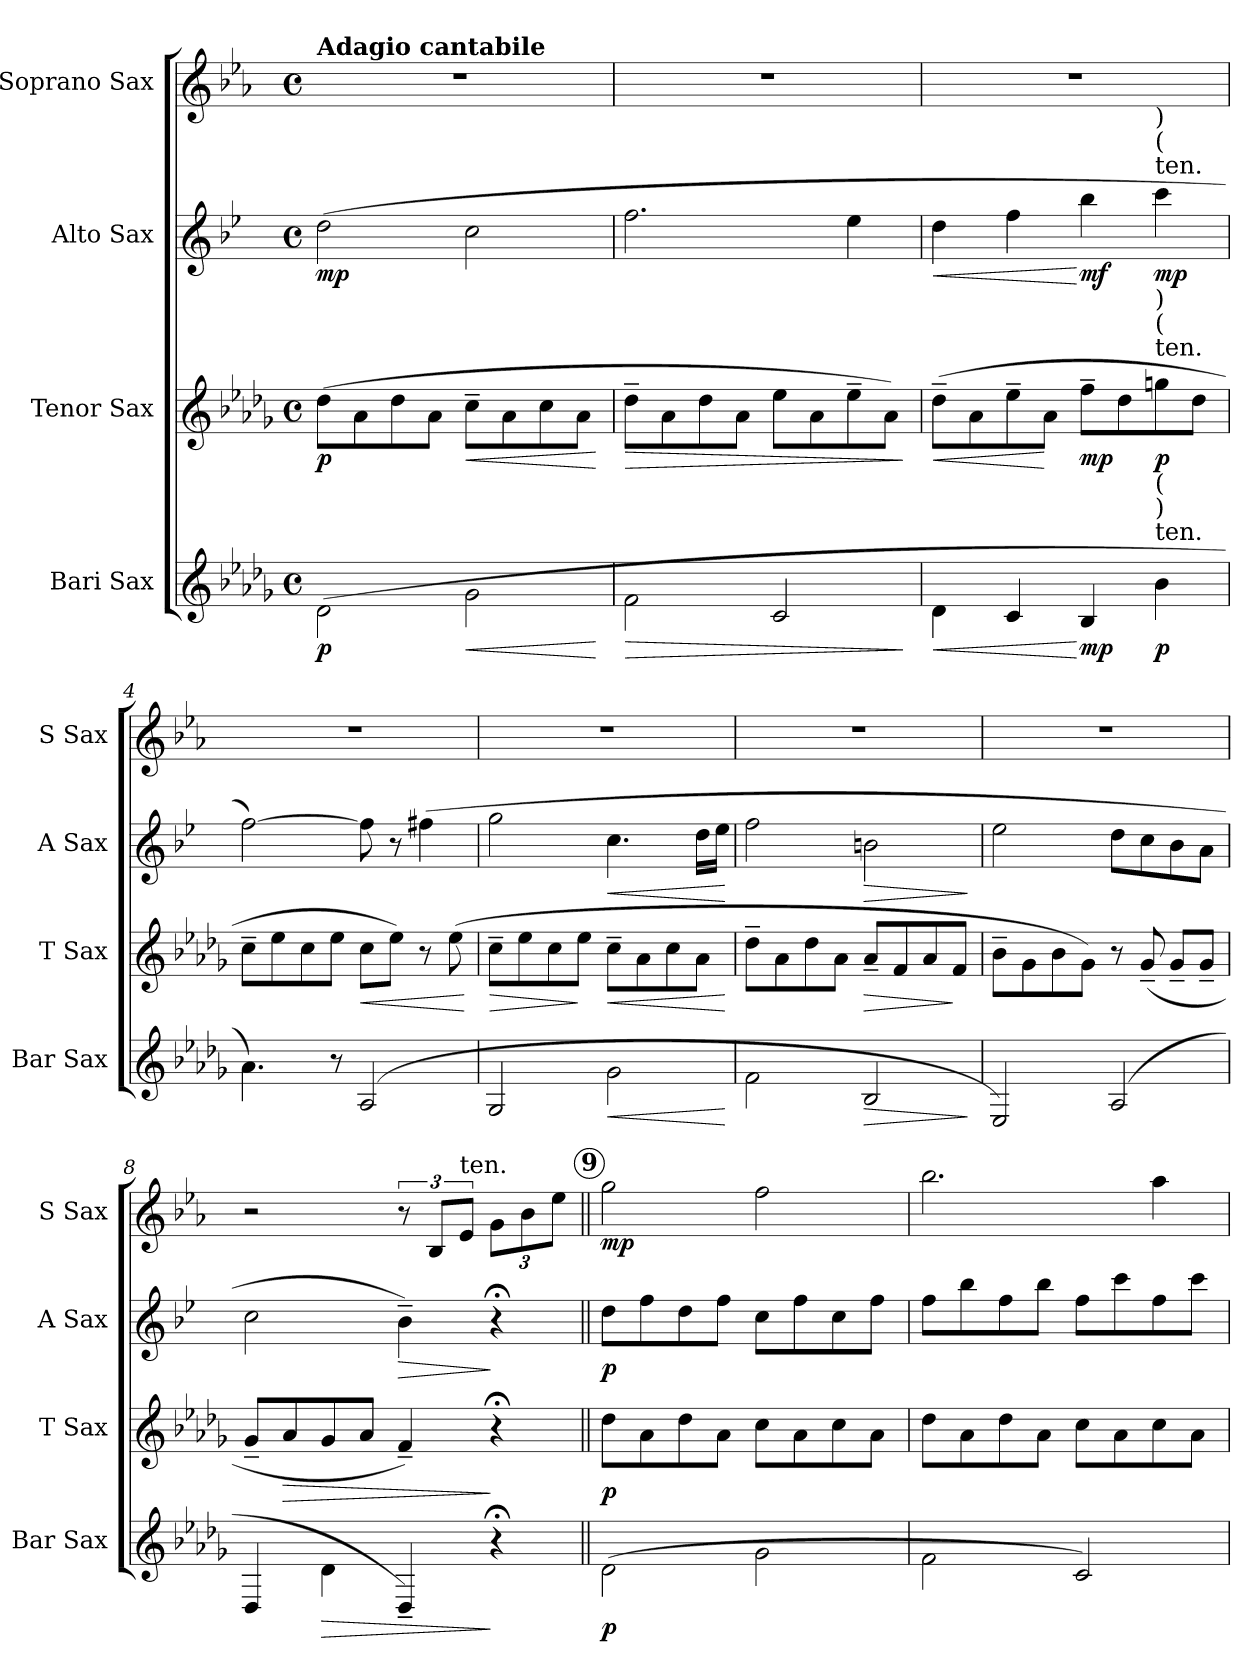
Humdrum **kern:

**kern	**dynam	**kern	**dynam	**kern	**dynam	**kern	**dynam
*part4	*part4	*part3	*part3	*part2	*part2	*part1	*part1
*staff4	*staff4	*staff3	*staff3	*staff2	*staff2	*staff1	*staff1
*I"Bari Sax	*	*I"Tenor Sax	*	*I"Alto Sax	*	*I"Soprano Sax	*
*I'Bar Sax	*	*I'T Sax	*	*I'A Sax	*	*I'S Sax	*
*clefG2	*	*clefG2	*	*clefG2	*	*clefG2	*
*ITrd12c21	*	*ITrd8c14	*	*ITrd5c9	*	*ITrd1c2	*
*k[b-e-a-d-g-]	*	*k[b-e-a-d-g-]	*	*k[b-e-a-d-g-]	*	*k[b-e-a-d-g-]	*
*D-:	*	*D-:	*	*D-:	*	*D-:	*
*M4/4	*	*M4/4	*	*M4/4	*	*M4/4	*
*met(c)	*	*met(c)	*	*met(c)	*	*met(c)	*
*MM60	*	*MM60	*	*MM60	*	*MM60	*
=1	=1	=1	=1	=1	=1	=1	=1
!	!	!	!	!	!	!LO:TX:a:B:t=Adagio cantabile	!
!	!LO:DY:b	!	!LO:DY:b	!	!LO:DY:b	!	!
(>2D-\	p	(>8d-\L	p	(>2f\	mp	1r	.
.	.	8A-\	.	.	.	.	.
.	.	8d-\	.	.	.	.	.
.	.	8A-\J	.	.	.	.	.
!	!LO:HP:b	!	!LO:HP:b	!	!	!	!
2G-\	<	8c~>\L	<	2e-\	.	.	.
.	.	8A-\	.	.	.	.	.
.	.	8c\	.	.	.	.	.
.	.	8A-\J	.	.	.	.	.
.	[	.	[	.	.	.	.
=2	=2	=2	=2	=2	=2	=2	=2
!	!LO:HP:b	!	!LO:HP:b	!	!	!	!
2F\	>	8d-~>\L	>	2.a-\	.	1r	.
.	.	8A-\	.	.	.	.	.
.	.	8d-\	.	.	.	.	.
.	.	8A-\J	.	.	.	.	.
2C/	.	8e-\L	.	.	.	.	.
.	.	8A-\	.	.	.	.	.
.	.	8e-~>\	.	4g-\	.	.	.
.	.	8A-\J)	.	.	.	.	.
.	]	.	]	.	.	.	.
=3	=3	=3	=3	=3	=3	=3	=3
!	!LO:HP:b	!	!LO:HP:b	!	!LO:HP:b	!	!
4D-\	<	(>8d-~>\L	<	4f\	<	1r	.
.	.	8A-\	.	.	.	.	.
4C/	.	8e-~>\	.	4a-\	.	.	.
.	.	8A-\J	[	.	.	.	.
!	!LO:DY:n=1:b	!	!LO:DY:b	!	!LO:DY:n=1:b	!	!
4BB-/	[ mp	8f~>\L	mp	4dd-\	[ mf	.	.
.	.	8d-\	.	.	.	.	.
!	!	!	!	!LO:TX:a:t=ten.	!	!	!
!	!	!	!	!LO:TX:a:t=(	!	!	!
!	!	!	!	!LO:TX:a:t=)	!	!	!
!	!	!LO:TX:a:t=ten.	!	!	!	!	!
!	!	!LO:TX:a:t=(	!	!	!	!	!
!	!	!LO:TX:a:t=)	!	!	!	!	!
!LO:TX:a:t=ten.	!	!	!	!	!	!	!
!LO:TX:a:t=)	!	!	!	!	!	!	!
!LO:TX:a:t=(	!	!	!	!	!	!	!
!	!LO:DY:n=2:b	!	!LO:DY:b	!	!LO:DY:n=2:b	!	!
4B-\	p	8gn\	p	4ee-\	mp	.	.
.	.	8d-\J	.	.	.	.	.
=4	=4	=4	=4	=4	=4	=4	=4
4.A-\)	.	8c~>\L	.	[2a-\)	.	1r	.
.	.	8e-\	.	.	.	.	.
.	.	8c\	.	.	.	.	.
8r	.	8e-\J	.	.	.	.	.
!	!	!	!LO:HP:b	!	!	!	!
(2AA-/	.	8c\L	<	8a-\]	.	.	.
.	.	8e-\J)	.	8r	.	.	.
.	.	8r	.	(>4an\	.	.	.
.	.	(>8e-\	.	.	.	.	.
.	.	.	[	.	.	.	.
=5	=5	=5	=5	=5	=5	=5	=5
!	!	!	!LO:HP:b	!	!	!	!
2GG-/	.	8c~>\L	>	2b-\	.	1r	.
.	.	8e-\	.	.	.	.	.
.	.	8c\	.	.	.	.	.
.	.	8e-\J	]	.	.	.	.
!	!LO:HP:b	!	!LO:HP:b	!	!LO:HP:b	!	!
2G-\	<	8c~>\L	<	4.e-\	<	.	.
.	.	8A-\	.	.	.	.	.
.	.	8c\	.	.	.	.	.
.	.	8A-\J	.	16f\LL	.	.	.
.	.	.	.	16g-\JJ	.	.	.
.	[	.	[	.	[	.	.
=6	=6	=6	=6	=6	=6	=6	=6
2F\	.	8d-~>\L	.	2a-\	.	1r	.
.	.	8A-\	.	.	.	.	.
.	.	8d-\	.	.	.	.	.
.	.	8A-\J	.	.	.	.	.
!	!LO:HP:b	!	!LO:HP:b	!	!LO:HP:b	!	!
2BB-/	>	8A-~</L	>	2dn\	>	.	.
.	.	8F/	.	.	.	.	.
.	.	8A-/	.	.	.	.	.
.	.	8F/J	]	.	.	.	.
.	]	.	.	.	]	.	.
=7	=7	=7	=7	=7	=7	=7	=7
2EE-/)	.	8B-~>\L	.	2g-\	.	1r	.
.	.	8G-\	.	.	.	.	.
.	.	8B-\	.	.	.	.	.
.	.	8G-\J)	.	.	.	.	.
(2AA-/	.	8r	.	8f\L	.	.	.
.	.	(8G-~</	.	8e-\	.	.	.
.	.	8G-~</L	.	8d-i\	.	.	.
.	.	8G-~</J	.	8c\J	.	.	.
=8	=8	=8	=8	=8	=8	=8	=8
4DD-/	.	8G-~</L	.	2e-\	.	2r	.
!	!	!	!LO:HP:b	!	!	!	!
.	.	8A-/	>	.	.	.	.
!	!LO:HP:b	!	!	!	!	!	!
4D-\	>	8G-/	.	.	.	.	.
.	.	8A-/J	.	.	.	.	.
!	!	!	!	!	!LO:HP:b	!	!
4DD-~</)	.	4F~</)	.	4d-~>\)	>	12r	.
.	.	.	.	.	.	12A-/L	.
!	!	!	!	!	!	!LO:TX:a:t=ten.	!
.	.	.	.	.	.	12d-/J	.
4r;<	]	4r;<	]	4r;<	]	12f\L	.
.	.	.	.	.	.	12a-\	.
.	.	.	.	.	.	12dd-\J	.
!!LO:LB:g=z
!!LO:REH:place=s1:a:B:enc=circle:fs=9.8:t=9
=9||	=9||	=9||	=9||	=9||	=9||	=9||	=9||
!	!LO:DY:b	!	!LO:DY:b	!	!LO:DY:b	!	!LO:DY:b
(>2D-\	p	8d-\L	p	8f\L	p	2ff\	mp
.	.	8A-\	.	8a-\	.	.	.
.	.	8d-\	.	8f\	.	.	.
.	.	8A-\J	.	8a-\J	.	.	.
2G-\	.	8c\L	.	8e-\L	.	2ee-\	.
.	.	8A-\	.	8a-\	.	.	.
.	.	8c\	.	8e-\	.	.	.
.	.	8A-\J	.	8a-\J	.	.	.
=10	=10	=10	=10	=10	=10	=10	=10
2F\	.	8d-\L	.	8a-\L	.	2.aa-\	.
.	.	8A-\	.	8dd-\	.	.	.
.	.	8d-\	.	8a-\	.	.	.
.	.	8A-\J	.	8dd-\J	.	.	.
2C/)	.	8c\L	.	8a-\L	.	.	.
.	.	8A-\	.	8ee-\	.	.	.
.	.	8c\	.	8a-\	.	4gg-\	.
.	.	8A-\J	.	8ee-\J	.	.	.
=	=	=	=	=	=	=	=
*-	*-	*-	*-	*-	*-	*-	*-
